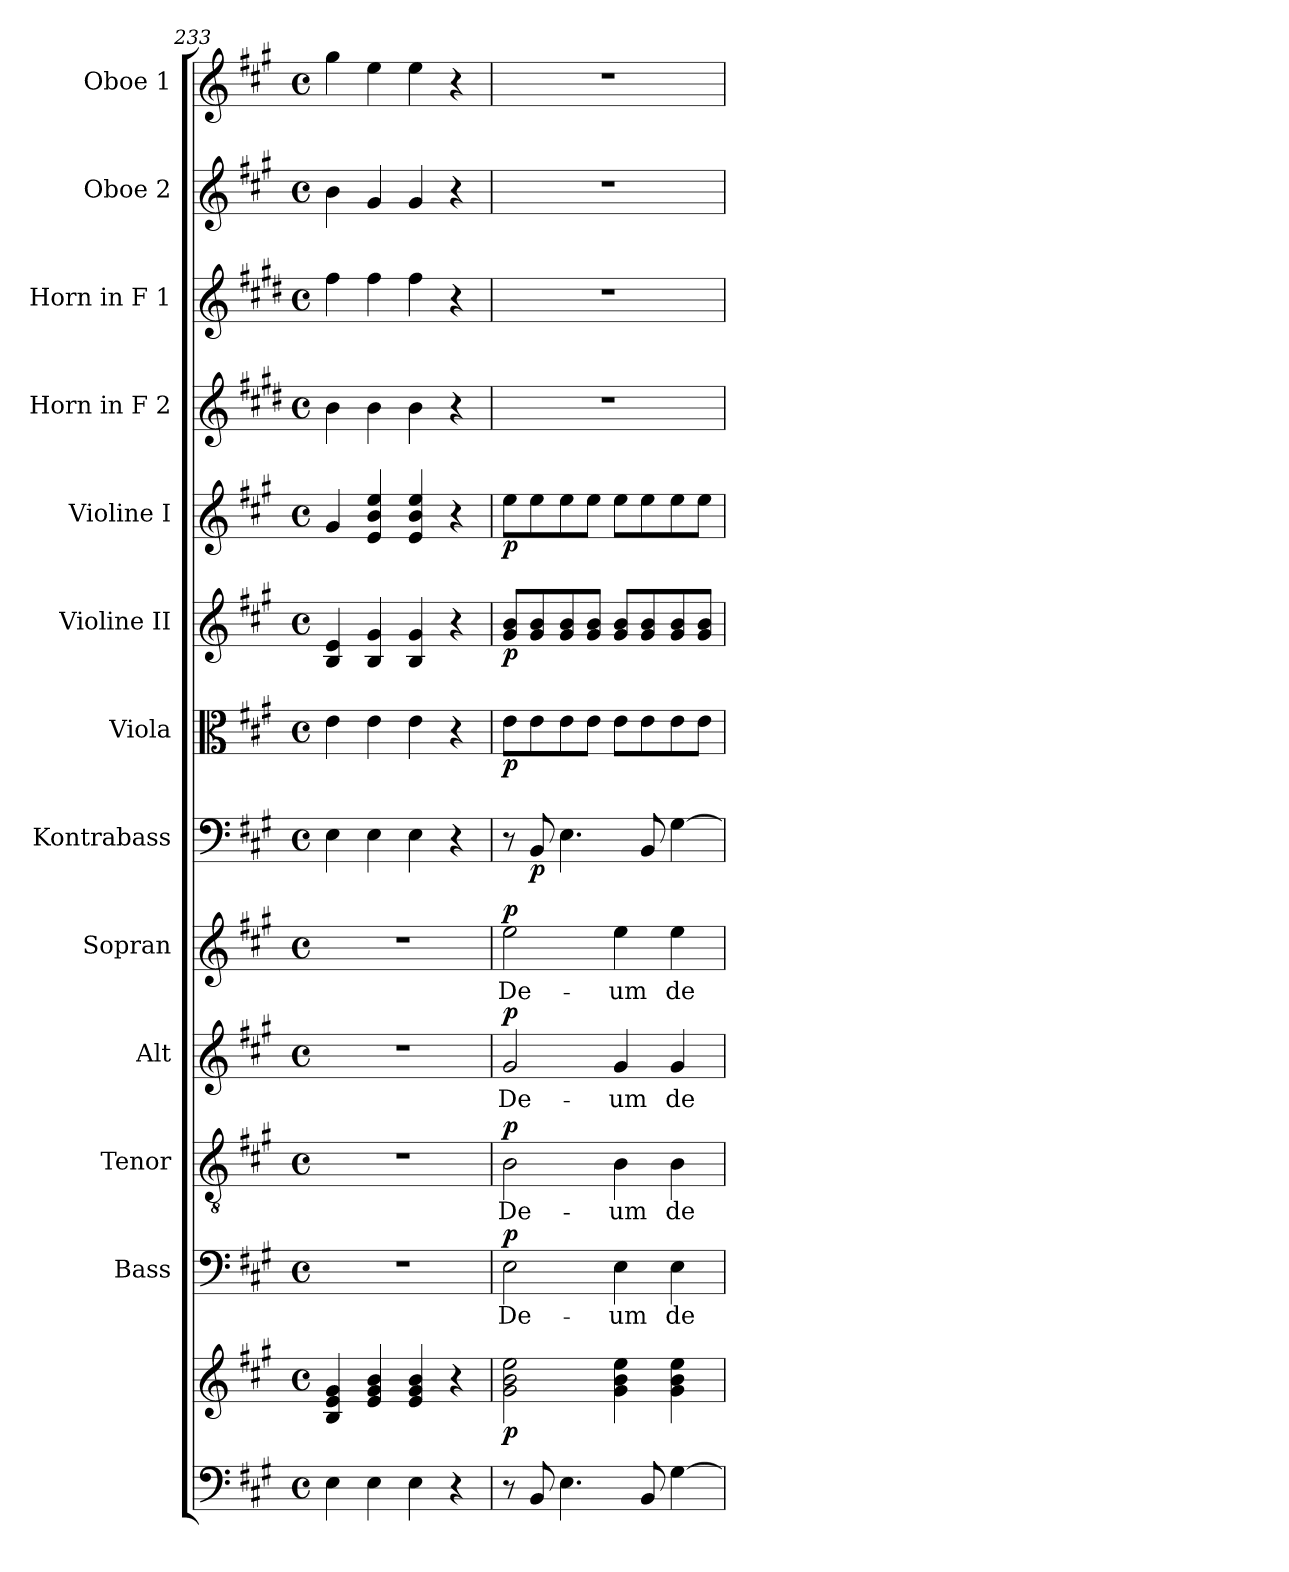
**kern	**kern	**dynam	**kern	**text	**dynam	**kern	**text	**dynam	**kern	**text	**dynam	**kern	**text	**dynam	**kern	**dynam	**kern	**dynam	**kern	**dynam	**kern	**dynam	**kern	**kern	**kern	**kern
*part13	*part13	*part13	*part12	*part12	*part12	*part11	*part11	*part11	*part10	*part10	*part10	*part9	*part9	*part9	*part8	*part8	*part7	*part7	*part6	*part6	*part5	*part5	*part4	*part3	*part2	*part1
*staff14	*staff13	*staff13/14	*staff12	*staff12	*staff12	*staff11	*staff11	*staff11	*staff10	*staff10	*staff10	*staff9	*staff9	*staff9	*staff8	*staff8	*staff7	*staff7	*staff6	*staff6	*staff5	*staff5	*staff4	*staff3	*staff2	*staff1
*	*	*	*I"Bass	*	*	*I"Tenor	*	*	*I"Alt	*	*	*I"Sopran	*	*	*I"Kontrabass	*	*I"Viola	*	*I"Violine II	*	*I"Violine I	*	*I"Horn in F 2	*I"Horn in F 1	*I"Oboe 2	*I"Oboe 1
*	*	*	*I'B.	*	*	*I'T.	*	*	*I'A.	*	*	*I'S.	*	*	*I'Kb.	*	*I'Vla.	*	*I'Vl. II	*	*I'Vl. I	*	*	*	*I'Ob.. 2	*I'Ob. 1
*clefF4	*clefG2	*	*clefF4	*	*	*clefGv2	*	*	*clefG2	*	*	*clefG2	*	*	*clefF4	*	*clefC3	*	*clefG2	*	*clefG2	*	*clefG2	*clefG2	*clefG2	*clefG2
*	*	*	*	*	*	*	*	*	*	*	*	*	*	*	*ITrd7c12	*	*	*	*	*	*	*	*ITrd4c7	*ITrd4c7	*	*
*k[f#c#g#]	*k[f#c#g#]	*	*k[f#c#g#]	*	*	*k[f#c#g#]	*	*	*k[f#c#g#]	*	*	*k[f#c#g#]	*	*	*k[f#c#g#]	*	*k[f#c#g#]	*	*k[f#c#g#]	*	*k[f#c#g#]	*	*k[f#c#g#]	*k[f#c#g#]	*k[f#c#g#]	*k[f#c#g#]
*A:	*A:	*	*A:	*	*	*A:	*	*	*A:	*	*	*A:	*	*	*A:	*	*A:	*	*A:	*	*A:	*	*A:	*A:	*A:	*A:
*M4/4	*M4/4	*	*M4/4	*	*	*M4/4	*	*	*M4/4	*	*	*M4/4	*	*	*M4/4	*	*M4/4	*	*M4/4	*	*M4/4	*	*M4/4	*M4/4	*M4/4	*M4/4
*met(c)	*met(c)	*	*met(c)	*	*	*met(c)	*	*	*met(c)	*	*	*met(c)	*	*	*met(c)	*	*met(c)	*	*met(c)	*	*met(c)	*	*met(c)	*met(c)	*met(c)	*met(c)
=233	=233	=233	=233	=233	=233	=233	=233	=233	=233	=233	=233	=233	=233	=233	=233	=233	=233	=233	=233	=233	=233	=233	=233	=233	=233	=233
4E\	4B/ 4e/ 4g#/	.	1r	.	.	1r	.	.	1r	.	.	1r	.	.	4EE\	.	4e\	.	4B/ 4e/	.	4g#/	.	4e\	4b\	4b\	4gg#\
4E\	4e/ 4g#/ 4b/	.	.	.	.	.	.	.	.	.	.	.	.	.	4EE\	.	4e\	.	4B/ 4g#/	.	4e/ 4b/ 4ee/	.	4e\	4b\	4g#/	4ee\
4E\	4e/ 4g#/ 4b/	.	.	.	.	.	.	.	.	.	.	.	.	.	4EE\	.	4e\	.	4B/ 4g#/	.	4e/ 4b/ 4ee/	.	4e\	4b\	4g#/	4ee\
4r	4r	.	.	.	.	.	.	.	.	.	.	.	.	.	4r	.	4r	.	4r	.	4r	.	4r	4r	4r	4r
=234	=234	=234	=234	=234	=234	=234	=234	=234	=234	=234	=234	=234	=234	=234	=234	=234	=234	=234	=234	=234	=234	=234	=234	=234	=234	=234
!	!	!LO:DY:b	!	!LO:LY:b	!LO:DY:a	!	!LO:LY:b	!LO:DY:a	!	!LO:LY:b	!LO:DY:a	!	!LO:LY:b	!LO:DY:a	!	!	!	!LO:DY:b	!	!LO:DY:b	!	!LO:DY:b	!	!	!	!
8r	2g#\ 2b\ 2ee\	p	2E\	De-	p	2B\	De-	p	2g#/	De-	p	2ee\	De-	p	8r	.	8e\L	p	8g#/ 8b/L	p	8ee\L	p	1r	1r	1r	1r
!	!	!	!	!	!	!	!	!	!	!	!	!	!	!	!	!LO:DY:b	!	!	!	!	!	!	!	!	!	!
8BB/	.	.	.	.	.	.	.	.	.	.	.	.	.	.	8BBB/	p	8e\	.	8g#/ 8b/	.	8ee\	.	.	.	.	.
4.E\	.	.	.	.	.	.	.	.	.	.	.	.	.	.	4.EE\	.	8e\	.	8g#/ 8b/	.	8ee\	.	.	.	.	.
.	.	.	.	.	.	.	.	.	.	.	.	.	.	.	.	.	8e\J	.	8g#/ 8b/J	.	8ee\J	.	.	.	.	.
!	!	!	!	!LO:LY:b	!	!	!LO:LY:b	!	!	!LO:LY:b	!	!	!LO:LY:b	!	!	!	!	!	!	!	!	!	!	!	!	!
.	4g#\ 4b\ 4ee\	.	4E\	-um	.	4B\	-um	.	4g#/	-um	.	4ee\	-um	.	.	.	8e\L	.	8g#/ 8b/L	.	8ee\L	.	.	.	.	.
8BB/	.	.	.	.	.	.	.	.	.	.	.	.	.	.	8BBB/	.	8e\	.	8g#/ 8b/	.	8ee\	.	.	.	.	.
!	!	!	!	!LO:LY:b	!	!	!LO:LY:b	!	!	!LO:LY:b	!	!	!LO:LY:b	!	!	!	!	!	!	!	!	!	!	!	!	!
[4G#\	4g#\ 4b\ 4ee\	.	4E\	de	.	4B\	de	.	4g#/	de	.	4ee\	de	.	[4GG#\	.	8e\	.	8g#/ 8b/	.	8ee\	.	.	.	.	.
.	.	.	.	.	.	.	.	.	.	.	.	.	.	.	.	.	8e\J	.	8g#/ 8b/J	.	8ee\J	.	.	.	.	.
=	=	=	=	=	=	=	=	=	=	=	=	=	=	=	=	=	=	=	=	=	=	=	=	=	=	=
*-	*-	*-	*-	*-	*-	*-	*-	*-	*-	*-	*-	*-	*-	*-	*-	*-	*-	*-	*-	*-	*-	*-	*-	*-	*-	*-
